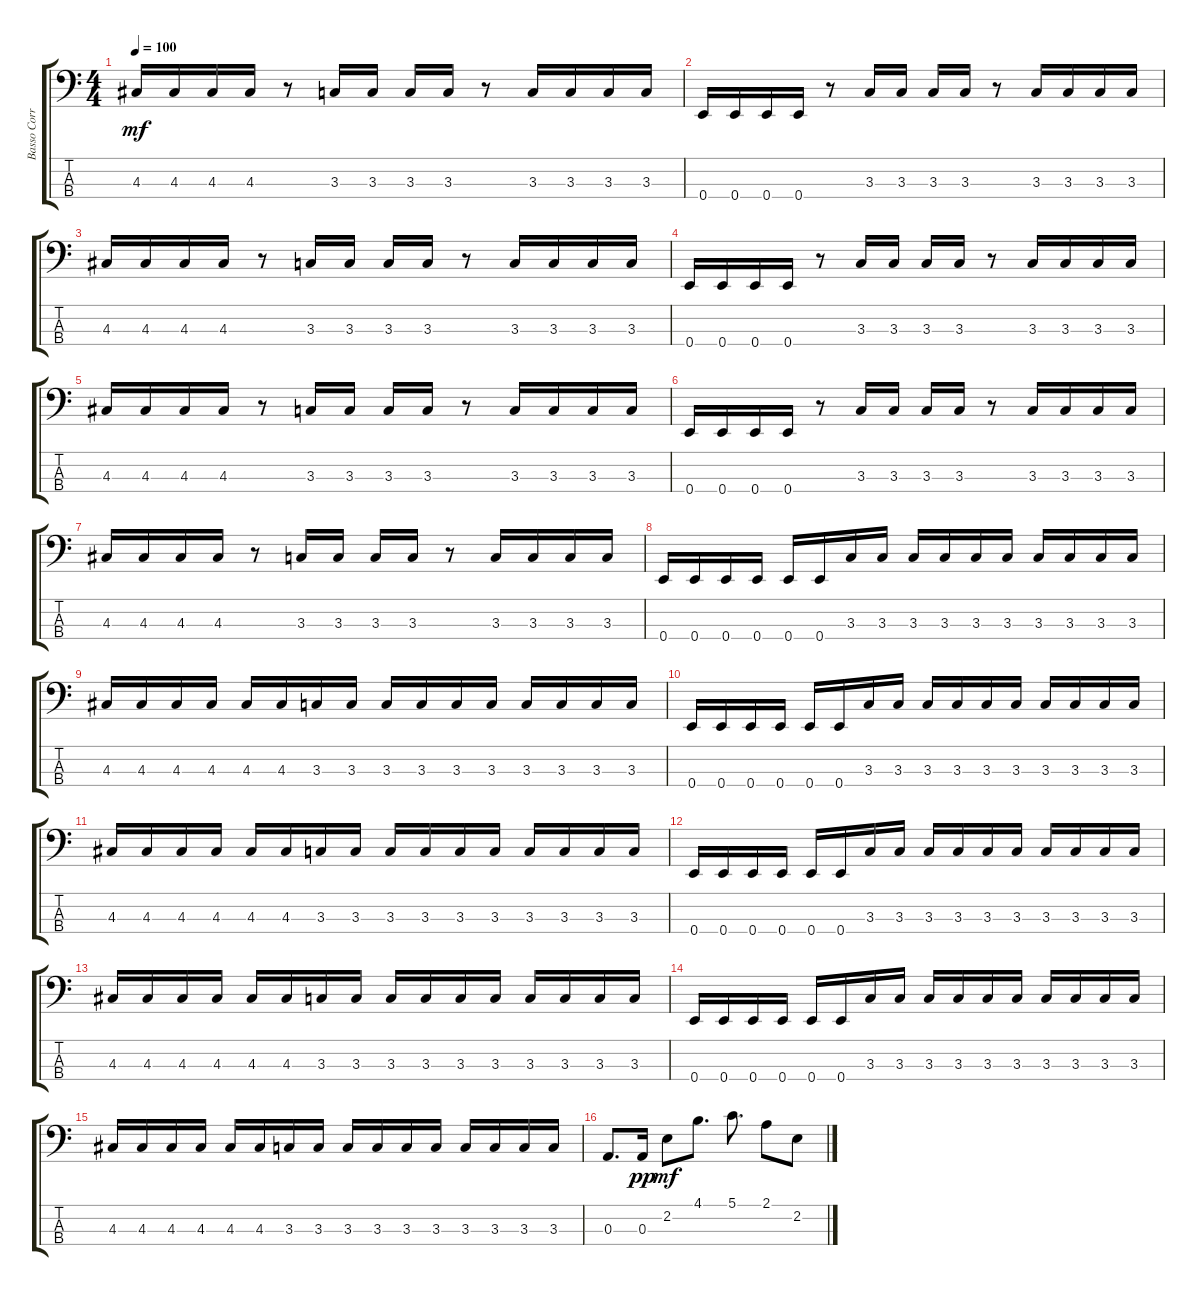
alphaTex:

\track ("Basso Corretto" "Basso Corr") {solo instrument electricbassfinger}
\staff {score tabs}
\tuning (G2 D2 A1 E1) {hide}
\ts (4 4)
\tempo 100
\clef f4
\ks c
4.3.16{dy mf} 4.3.16 4.3.16 4.3.16 r.8 3.3.16 3.3.16 3.3.16 3.3.16 r.8 3.3.16 3.3.16 3.3.16 3.3.16 |
0.4.16 0.4.16 0.4.16 0.4.16 r.8 3.3.16 3.3.16 3.3.16 3.3.16 r.8 3.3.16 3.3.16 3.3.16 3.3.16 |
4.3.16 4.3.16 4.3.16 4.3.16 r.8 3.3.16 3.3.16 3.3.16 3.3.16 r.8 3.3.16 3.3.16 3.3.16 3.3.16 |
0.4.16 0.4.16 0.4.16 0.4.16 r.8 3.3.16 3.3.16 3.3.16 3.3.16 r.8 3.3.16 3.3.16 3.3.16 3.3.16 |
4.3.16 4.3.16 4.3.16 4.3.16 r.8 3.3.16 3.3.16 3.3.16 3.3.16 r.8 3.3.16 3.3.16 3.3.16 3.3.16 |
0.4.16 0.4.16 0.4.16 0.4.16 r.8 3.3.16 3.3.16 3.3.16 3.3.16 r.8 3.3.16 3.3.16 3.3.16 3.3.16 |
4.3.16 4.3.16 4.3.16 4.3.16 r.8 3.3.16 3.3.16 3.3.16 3.3.16 r.8 3.3.16 3.3.16 3.3.16 3.3.16 |
0.4.16 0.4.16 0.4.16 0.4.16 0.4.16 0.4.16 3.3.16 3.3.16 3.3.16 3.3.16 3.3.16 3.3.16 3.3.16 3.3.16 3.3.16 3.3.16 |
4.3.16 4.3.16 4.3.16 4.3.16 4.3.16 4.3.16 3.3.16 3.3.16 3.3.16 3.3.16 3.3.16 3.3.16 3.3.16 3.3.16 3.3.16 3.3.16 |
0.4.16 0.4.16 0.4.16 0.4.16 0.4.16 0.4.16 3.3.16 3.3.16 3.3.16 3.3.16 3.3.16 3.3.16 3.3.16 3.3.16 3.3.16 3.3.16 |
4.3.16 4.3.16 4.3.16 4.3.16 4.3.16 4.3.16 3.3.16 3.3.16 3.3.16 3.3.16 3.3.16 3.3.16 3.3.16 3.3.16 3.3.16 3.3.16 |
0.4.16 0.4.16 0.4.16 0.4.16 0.4.16 0.4.16 3.3.16 3.3.16 3.3.16 3.3.16 3.3.16 3.3.16 3.3.16 3.3.16 3.3.16 3.3.16 |
4.3.16 4.3.16 4.3.16 4.3.16 4.3.16 4.3.16 3.3.16 3.3.16 3.3.16 3.3.16 3.3.16 3.3.16 3.3.16 3.3.16 3.3.16 3.3.16 |
0.4.16 0.4.16 0.4.16 0.4.16 0.4.16 0.4.16 3.3.16 3.3.16 3.3.16 3.3.16 3.3.16 3.3.16 3.3.16 3.3.16 3.3.16 3.3.16 |
4.3.16 4.3.16 4.3.16 4.3.16 4.3.16 4.3.16 3.3.16 3.3.16 3.3.16 3.3.16 3.3.16 3.3.16 3.3.16 3.3.16 3.3.16 3.3.16 |
0.3.8{d} 0.3.16{dy pp} 2.2.8{dy mf} 4.1.8{d} 5.1.8{d} 2.1.8 2.2.8
